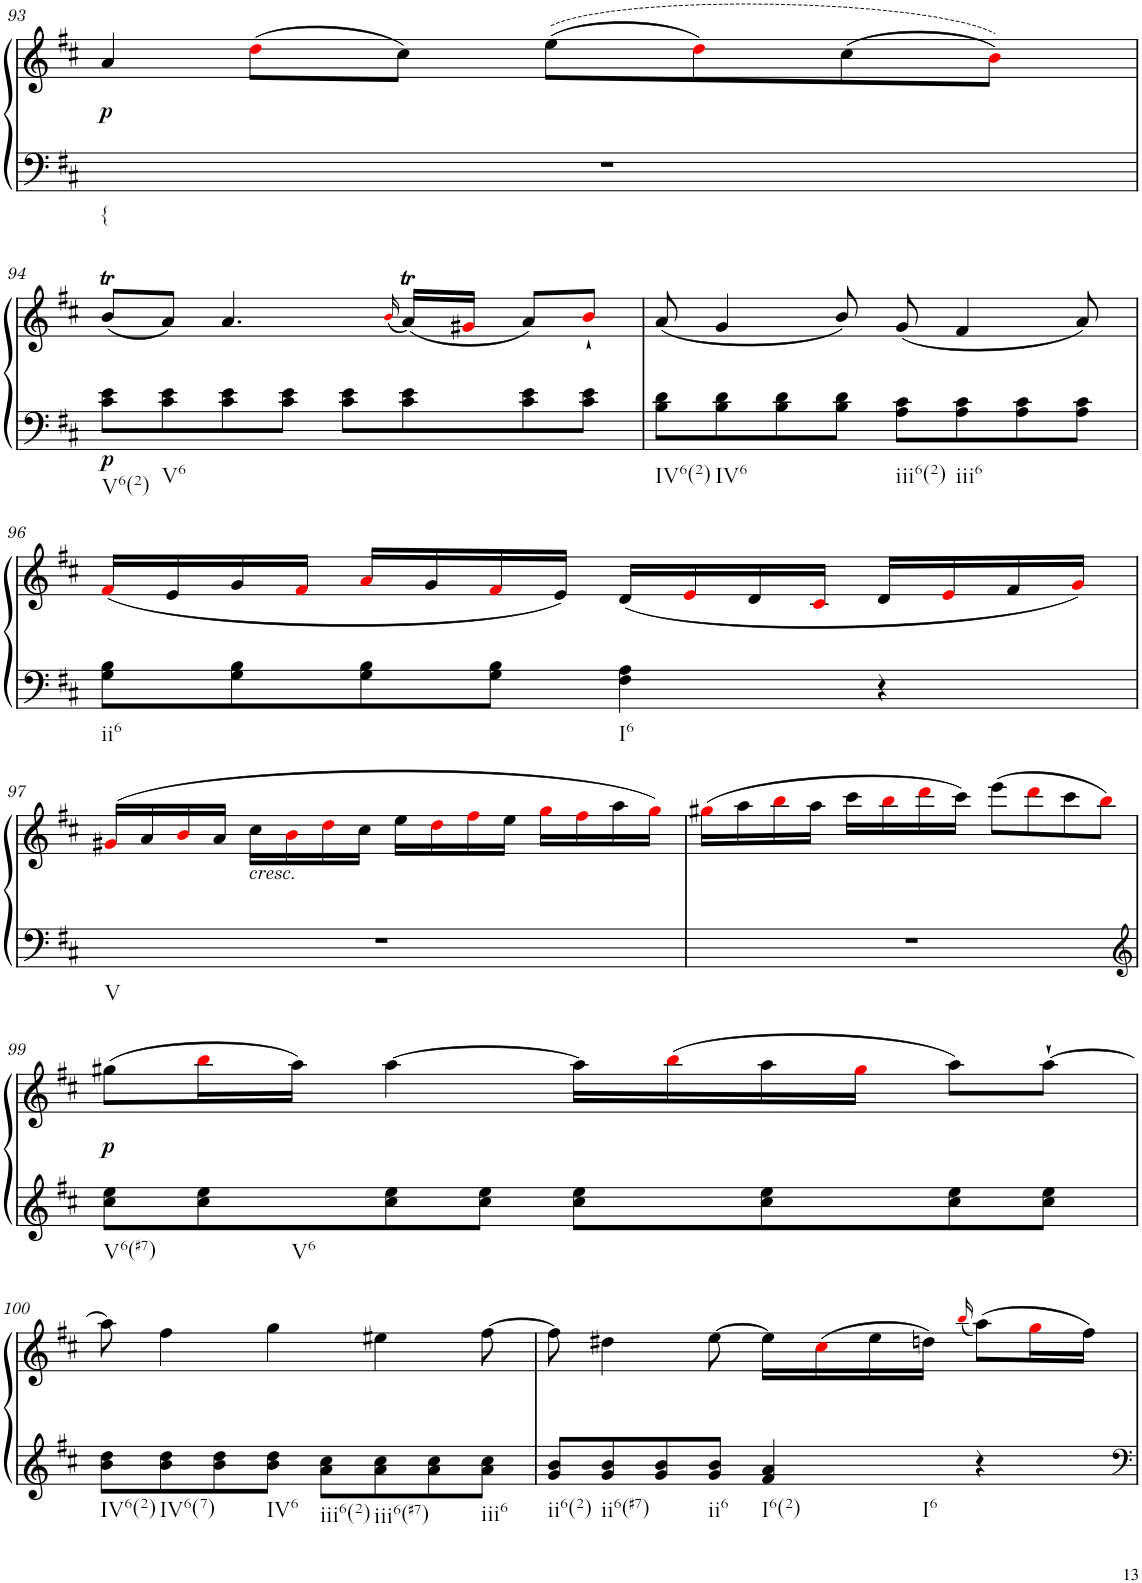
**kern	**kern	**dynam
*part1	*part1	*part1
*staff2	*staff1	*staff1/2
*I"unbenannt2	*	*
!!LO:PB:g=z
*clefF4	*clefG2	*
*k[f#c#]	*k[f#c#]	*
*M4/4	*M4/4	*
=93	=93	=93
!LO:TX:b:t={	!	!
!	!	!LO:DY:b
1r	4a/	p
.	(8ddi\L	.
.	8cc#\J)	.
.	((8ee\L	.
.	8ddi\)	.
.	(8cc#\	.
.	8bi\J))	.
!!LO:LB:g=z
=94	=94	=94
!LO:TX:b:t=V6(2)	!	!
!	!	!LO:DY:b=2
8c#\ 8e\L	(8bT/L	p
!LO:TX:b:t=V6	!	!
8c#\ 8e\	8a/J)	.
8c#\ 8e\	4.a/	.
8c#\ 8e\J	.	.
8c#\ 8e\L	.	.
.	(16qbi/	.
8c#\ 8e\	(16aT/LL)	.
.	16g#Xi/JJ	.
8c#\ 8e\	8a/L)	.
8c#\ 8e\J	8b`i/J	.
=95	=95	=95
!LO:TX:b:t=IV6(2)	!	!
8B\ 8d\L	(<8a/	.
!LO:TX:b:t=IV6	!	!
8B\ 8d\	4g/	.
8B\ 8d\	.	.
8B\ 8d\J	8b/)	.
!LO:TX:b:t=iii6(2)	!	!
8A\ 8c#\L	(8g/	.
!LO:TX:b:t=iii6	!	!
8A\ 8c#\	4f#/	.
8A\ 8c#\	.	.
8A\ 8c#\J	8a/)	.
!!LO:LB:g=z
=96	=96	=96
!LO:TX:b:t=ii6	!	!
8G\ 8B\L	(16f#i/LL	.
.	16e/	.
8G\ 8B\	16g/	.
.	16f#i/JJ	.
8G\ 8B\	16ai/LL	.
.	16g/	.
8G\ 8B\J	16f#i/	.
.	16e/JJ)	.
!LO:TX:b:t=I6	!	!
4F#\ 4A\	(16d/LL	.
.	16ei/	.
.	16d/	.
.	16c#i/JJ	.
4r	16d/LL	.
.	16ei/	.
.	16f#/	.
.	16gi/JJ)	.
!!LO:LB:g=z
=97	=97	=97
!LO:TX:b:t=V	!	!
1r	(16g#Xi/LL	.
.	16a/	.
.	16bi/	.
.	16a/JJ	.
!	!LO:TX:b:i:t=cresc.	!
.	16cc#\LL	.
.	16bi\	.
.	16ddi\	.
.	16cc#\JJ	.
.	16ee\LL	.
.	16ddi\	.
.	16ff#i\	.
.	16ee\JJ	.
.	16ggi\LL	.
.	16ff#i\	.
.	16aa\	.
.	16ggi\JJ)	.
=98	=98	=98
1r	(16gg#Xi\LL	.
.	16aa\	.
.	16bbi\	.
.	16aa\JJ	.
.	16ccc#\LL	.
.	16bbi\	.
.	16dddi\	.
.	16ccc#\JJ)	.
.	(8eee\L	.
.	8dddi\	.
.	8ccc#\	.
.	8bbi\J)	.
!!LO:LB:g=z
=99	=99	=99
*clefG2	*	*
!LO:TX:b:t=V6(#7)	!	!
!	!	!LO:DY:b
8cc#\ 8ee\L	(8gg#X\L	p
!LO:TX:b:t=V6	!	!
8cc#\ 8ee\	16bbi\L	.
.	16aa\JJ)	.
8cc#\ 8ee\	[4aa\	.
8cc#\ 8ee\J	.	.
8cc#\ 8ee\L	16aa\LL]	.
.	(16bbi\	.
8cc#\ 8ee\	16aa\	.
.	16gg#i\JJ	.
8cc#\ 8ee\	8aa\L)	.
8cc#\ 8ee\J	[8aa`\J	.
!!LO:LB:g=z
=100	=100	=100
!LO:TX:b:t=IV6(2)	!	!
8b\ 8dd\L	8aa\]	.
!LO:TX:b:t=IV6(7)	!	!
8b\ 8dd\	4ff#\	.
8b\ 8dd\	.	.
!LO:TX:b:t=IV6	!	!
8b\ 8dd\J	4gg\	.
!LO:TX:b:t=iii6(2)	!	!
8a\ 8cc#\L	.	.
!LO:TX:b:t=iii6(#7)	!	!
8a\ 8cc#\	4ee#X\	.
8a\ 8cc#\	.	.
!LO:TX:b:t=iii6	!	!
8a\ 8cc#\J	[8ff#\	.
=101	=101	=101
!LO:TX:b:t=ii6(2)	!	!
8g/ 8b/L	8ff#\]	.
!LO:TX:b:t=ii6(#7)	!	!
8g/ 8b/	4dd#X\	.
8g/ 8b/	.	.
!LO:TX:b:t=ii6	!	!
8g/ 8b/J	[8ee\	.
!LO:TX:b:t=I6(2)	!	!
!LO:TX:b:t=I6	!	!
4f#/ 4a/	16ee\LL]	.
.	(16cc#i\	.
.	16ee\	.
.	16ddn\JJ)	.
.	(16qbbi/	.
4r	(8aa\L)	.
.	16ggi\L	.
.	16ff#\JJ)	.
=	=	=
*-	*-	*-
